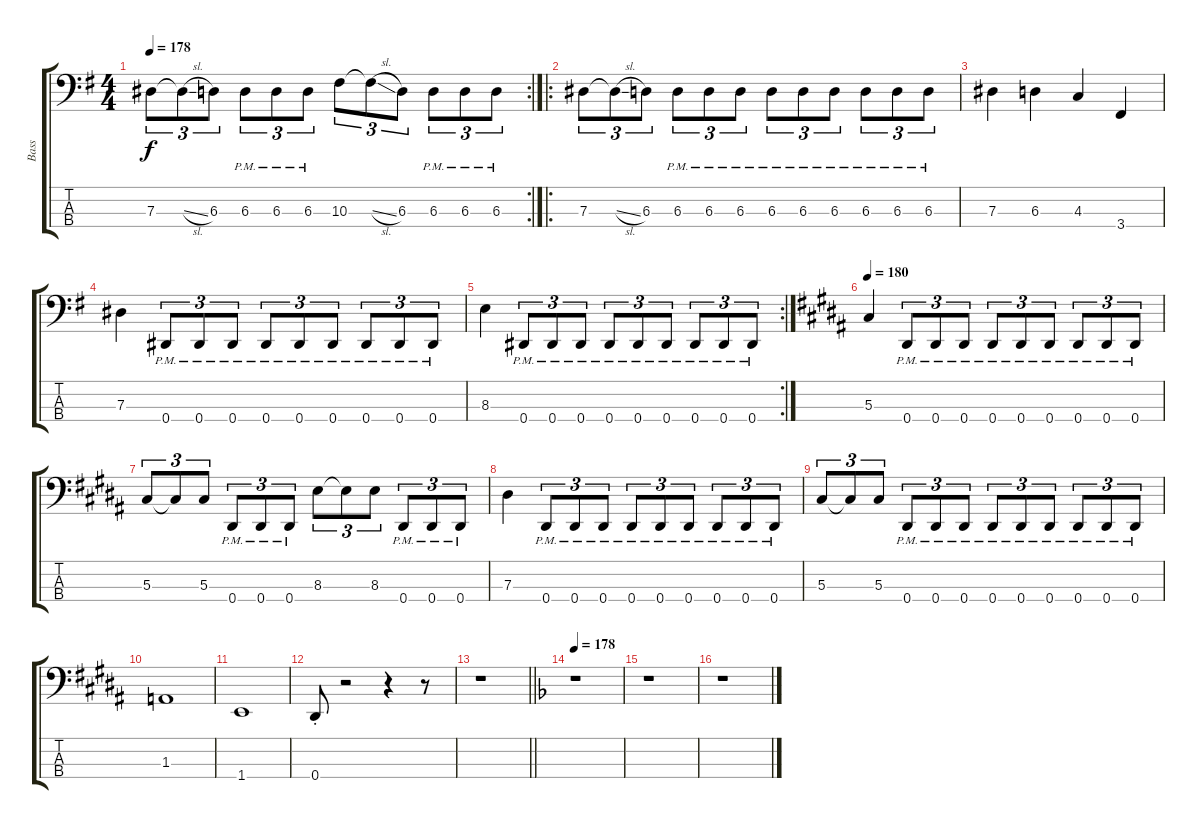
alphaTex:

\track ("Bass" "Bass") {instrument electricbasspick}
\staff {score tabs}
\tuning (Gb2 Db2 Ab1 Eb1) {hide}
\rc 2
\ts (4 4)
\tempo 178
\clef f4
\ks g
7.3.8{tu (3 2) dy f} 7.3{sl t}.8{tu (3 2)} 6.3.8{tu (3 2)} 6.3{pm}.8{tu (3 2)} 6.3{pm}.8{tu (3 2)} 6.3{pm}.8{tu (3 2)} 10.3.8{tu (3 2)} 10.3{sl t}.8{tu (3 2)} 6.3.8{tu (3 2)} 6.3{pm}.8{tu (3 2)} 6.3{pm}.8{tu (3 2)} 6.3{pm}.8{tu (3 2)} |
\ro
7.3.8{tu (3 2)} 7.3{sl t}.8{tu (3 2)} 6.3.8{tu (3 2)} 6.3{pm}.8{tu (3 2)} 6.3{pm}.8{tu (3 2)} 6.3{pm}.8{tu (3 2)} 6.3{pm}.8{tu (3 2)} 6.3{pm}.8{tu (3 2)} 6.3{pm}.8{tu (3 2)} 6.3{pm}.8{tu (3 2)} 6.3{pm}.8{tu (3 2)} 6.3{pm}.8{tu (3 2)} |
7.3.4 6.3.4 4.3.4 3.4.4 |
7.3.4 0.4{pm}.8{tu (3 2)} 0.4{pm}.8{tu (3 2)} 0.4{pm}.8{tu (3 2)} 0.4{pm}.8{tu (3 2)} 0.4{pm}.8{tu (3 2)} 0.4{pm}.8{tu (3 2)} 0.4{pm}.8{tu (3 2)} 0.4{pm}.8{tu (3 2)} 0.4{pm}.8{tu (3 2)} |
\rc 2
8.3.4 0.4{pm}.8{tu (3 2)} 0.4{pm}.8{tu (3 2)} 0.4{pm}.8{tu (3 2)} 0.4{pm}.8{tu (3 2)} 0.4{pm}.8{tu (3 2)} 0.4{pm}.8{tu (3 2)} 0.4{pm}.8{tu (3 2)} 0.4{pm}.8{tu (3 2)} 0.4{pm}.8{tu (3 2)} |
\tempo 180
\ks b
5.3.4 0.4{pm}.8{tu (3 2)} 0.4{pm}.8{tu (3 2)} 0.4{pm}.8{tu (3 2)} 0.4{pm}.8{tu (3 2)} 0.4{pm}.8{tu (3 2)} 0.4{pm}.8{tu (3 2)} 0.4{pm}.8{tu (3 2)} 0.4{pm}.8{tu (3 2)} 0.4{pm}.8{tu (3 2)} |
5.3.8{tu (3 2)} 5.3{t}.8{tu (3 2)} 5.3.8{tu (3 2)} 0.4{pm}.8{tu (3 2)} 0.4{pm}.8{tu (3 2)} 0.4{pm}.8{tu (3 2)} 8.3.8{tu (3 2)} 8.3{t}.8{tu (3 2)} 8.3.8{tu (3 2)} 0.4{pm}.8{tu (3 2)} 0.4{pm}.8{tu (3 2)} 0.4{pm}.8{tu (3 2)} |
7.3.4 0.4{pm}.8{tu (3 2)} 0.4{pm}.8{tu (3 2)} 0.4{pm}.8{tu (3 2)} 0.4{pm}.8{tu (3 2)} 0.4{pm}.8{tu (3 2)} 0.4{pm}.8{tu (3 2)} 0.4{pm}.8{tu (3 2)} 0.4{pm}.8{tu (3 2)} 0.4{pm}.8{tu (3 2)} |
5.3.8{tu (3 2)} 5.3{t}.8{tu (3 2)} 5.3.8{tu (3 2)} 0.4{pm}.8{tu (3 2)} 0.4{pm}.8{tu (3 2)} 0.4{pm}.8{tu (3 2)} 0.4{pm}.8{tu (3 2)} 0.4{pm}.8{tu (3 2)} 0.4{pm}.8{tu (3 2)} 0.4{pm}.8{tu (3 2)} 0.4{pm}.8{tu (3 2)} 0.4{pm}.8{tu (3 2)} |
1.3.1 |
1.4.1 |
0.4{st}.8 r.2 r.4 r.8 |
\barLineRight lightlight
r.1 |
\tempo 178
\ks f
r.1 |
r.1 |
r.1
